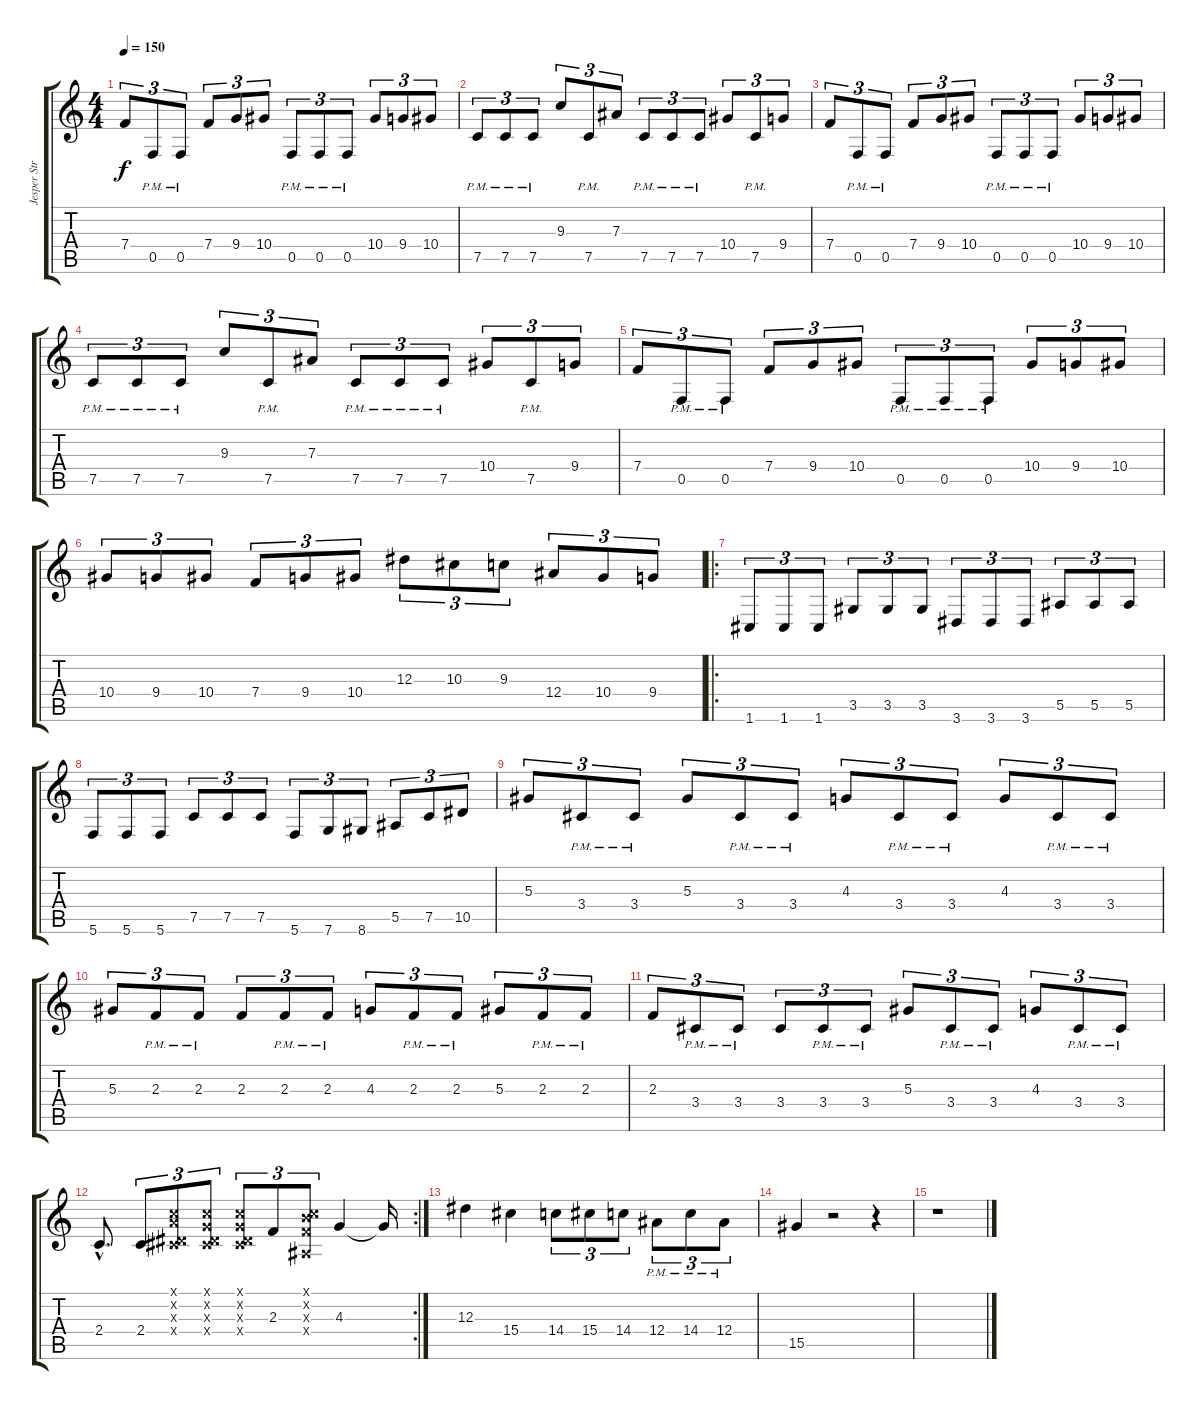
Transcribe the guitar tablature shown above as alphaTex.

\track ("Jesper Strömblad" "Jesper Str") {instrument distortionguitar}
\staff {score tabs}
\tuning (C4 G3 Eb3 Bb2 F2 C2) {hide}
\ts (4 4)
\tempo 150
\clef g2
\ks c
7.4.8{tu (3 2) dy f} 0.5{pm}.8{tu (3 2)} 0.5{pm}.8{tu (3 2)} 7.4.8{tu (3 2)} 9.4.8{tu (3 2)} 10.4.8{tu (3 2)} 0.5{pm}.8{tu (3 2)} 0.5{pm}.8{tu (3 2)} 0.5{pm}.8{tu (3 2)} 10.4.8{tu (3 2)} 9.4.8{tu (3 2)} 10.4.8{tu (3 2)} |
7.5{pm}.8{tu (3 2)} 7.5{pm}.8{tu (3 2)} 7.5{pm}.8{tu (3 2)} 9.3.8{tu (3 2)} 7.5{pm}.8{tu (3 2)} 7.3.8{tu (3 2)} 7.5{pm}.8{tu (3 2)} 7.5{pm}.8{tu (3 2)} 7.5{pm}.8{tu (3 2)} 10.4.8{tu (3 2)} 7.5{pm}.8{tu (3 2)} 9.4.8{tu (3 2)} |
7.4.8{tu (3 2)} 0.5{pm}.8{tu (3 2)} 0.5{pm}.8{tu (3 2)} 7.4.8{tu (3 2)} 9.4.8{tu (3 2)} 10.4.8{tu (3 2)} 0.5{pm}.8{tu (3 2)} 0.5{pm}.8{tu (3 2)} 0.5{pm}.8{tu (3 2)} 10.4.8{tu (3 2)} 9.4.8{tu (3 2)} 10.4.8{tu (3 2)} |
7.5{pm}.8{tu (3 2)} 7.5{pm}.8{tu (3 2)} 7.5{pm}.8{tu (3 2)} 9.3.8{tu (3 2)} 7.5{pm}.8{tu (3 2)} 7.3.8{tu (3 2)} 7.5{pm}.8{tu (3 2)} 7.5{pm}.8{tu (3 2)} 7.5{pm}.8{tu (3 2)} 10.4.8{tu (3 2)} 7.5{pm}.8{tu (3 2)} 9.4.8{tu (3 2)} |
7.4.8{tu (3 2)} 0.5{pm}.8{tu (3 2)} 0.5{pm}.8{tu (3 2)} 7.4.8{tu (3 2)} 9.4.8{tu (3 2)} 10.4.8{tu (3 2)} 0.5{pm}.8{tu (3 2)} 0.5{pm}.8{tu (3 2)} 0.5{pm}.8{tu (3 2)} 10.4.8{tu (3 2)} 9.4.8{tu (3 2)} 10.4.8{tu (3 2)} |
10.4.8{tu (3 2)} 9.4.8{tu (3 2)} 10.4.8{tu (3 2)} 7.4.8{tu (3 2)} 9.4.8{tu (3 2)} 10.4.8{tu (3 2)} 12.3.8{tu (3 2)} 10.3.8{tu (3 2)} 9.3.8{tu (3 2)} 12.4.8{tu (3 2)} 10.4.8{tu (3 2)} 9.4.8{tu (3 2)} |
\ro
1.6.8{tu (3 2)} 1.6.8{tu (3 2)} 1.6.8{tu (3 2)} 3.5.8{tu (3 2)} 3.5.8{tu (3 2)} 3.5.8{tu (3 2)} 3.6.8{tu (3 2)} 3.6.8{tu (3 2)} 3.6.8{tu (3 2)} 5.5.8{tu (3 2)} 5.5.8{tu (3 2)} 5.5.8{tu (3 2)} |
5.6.8{tu (3 2)} 5.6.8{tu (3 2)} 5.6.8{tu (3 2)} 7.5.8{tu (3 2)} 7.5.8{tu (3 2)} 7.5.8{tu (3 2)} 5.6.8{tu (3 2)} 7.6.8{tu (3 2)} 8.6.8{tu (3 2)} 5.5.8{tu (3 2)} 7.5.8{tu (3 2)} 10.5.8{tu (3 2)} |
5.3.8{tu (3 2)} 3.4{pm}.8{tu (3 2)} 3.4{pm}.8{tu (3 2)} 5.3.8{tu (3 2)} 3.4{pm}.8{tu (3 2)} 3.4{pm}.8{tu (3 2)} 4.3.8{tu (3 2)} 3.4{pm}.8{tu (3 2)} 3.4{pm}.8{tu (3 2)} 4.3.8{tu (3 2)} 3.4{pm}.8{tu (3 2)} 3.4{pm}.8{tu (3 2)} |
5.3.8{tu (3 2)} 2.3{pm}.8{tu (3 2)} 2.3{pm}.8{tu (3 2)} 2.3.8{tu (3 2)} 2.3{pm}.8{tu (3 2)} 2.3{pm}.8{tu (3 2)} 4.3.8{tu (3 2)} 2.3{pm}.8{tu (3 2)} 2.3{pm}.8{tu (3 2)} 5.3.8{tu (3 2)} 2.3{pm}.8{tu (3 2)} 2.3{pm}.8{tu (3 2)} |
2.3.8{tu (3 2)} 3.4{pm}.8{tu (3 2)} 3.4{pm}.8{tu (3 2)} 3.4.8{tu (3 2)} 3.4{pm}.8{tu (3 2)} 3.4{pm}.8{tu (3 2)} 5.3.8{tu (3 2)} 3.4{pm}.8{tu (3 2)} 3.4{pm}.8{tu (3 2)} 4.3.8{tu (3 2)} 3.4{pm}.8{tu (3 2)} 3.4{pm}.8{tu (3 2)} |
\rc 2
2.4{hac}.8{d volume 13} 2.4.8{tu (3 2)} (0.1{x} 2.2{x} 0.3{x} 3.4{x}).8{tu (3 2)} (0.1{x} 0.2{x} 0.3{x} 3.4{x}).8{tu (3 2)} (0.1{x} 0.2{x} 0.3{x} 3.4{x}).8{tu (3 2)} 2.3.8{tu (3 2)} (0.1{x} 4.2{x} 2.3{x} 0.4{x}).8{tu (3 2)} 4.3.4 4.3{t}.16 |
12.3.4 15.4.4 14.4.8{tu (3 2)} 15.4.8{tu (3 2)} 14.4.8{tu (3 2)} 12.4{pm}.8{tu (3 2)} 14.4{pm}.8{tu (3 2)} 12.4{pm}.8{tu (3 2)} |
15.5.4 r.2 r.4 |
r.1
